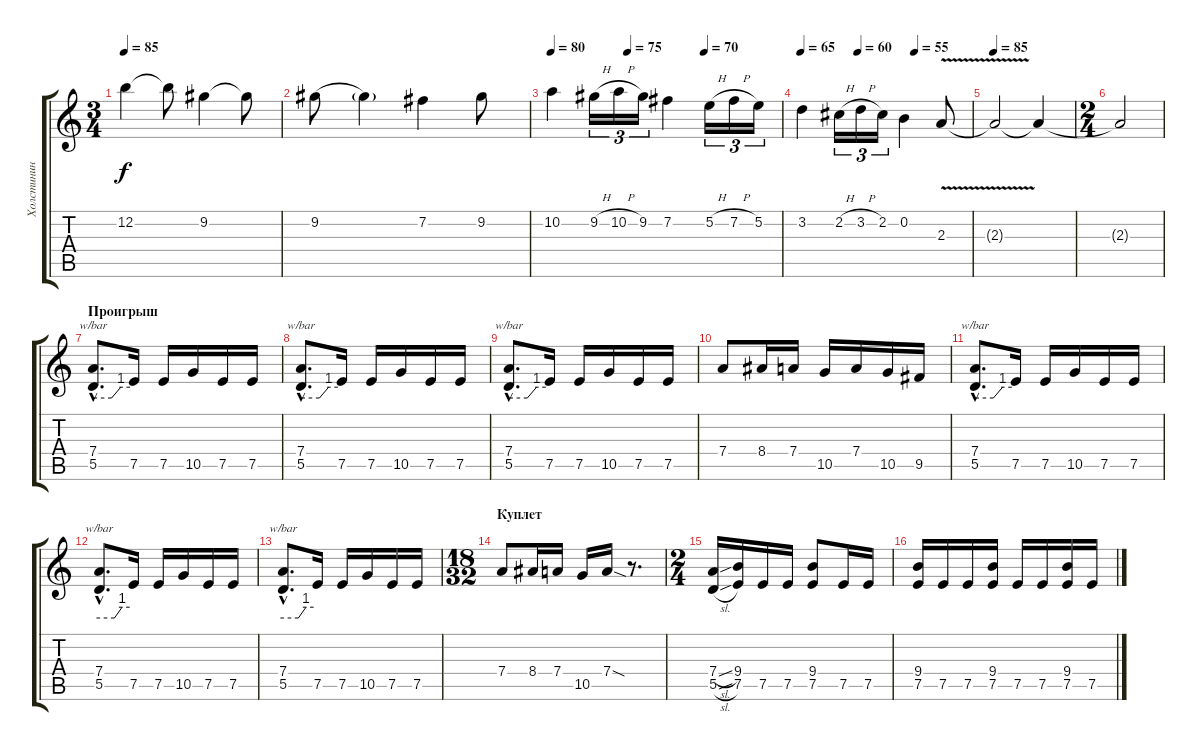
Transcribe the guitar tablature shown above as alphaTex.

\track ("Холстинин" "Холстинин") {instrument overdrivenguitar}
\staff {score tabs}
\tuning (E4 B3 G3 D3 A2 E2) {hide}
\ts (3 4)
\tempo 85
\clef g2
\ks c
12.2{t}.4{dy f} 12.2{t}.8 9.2.4 9.2{t}.8 |
9.2{be (hold 0 0 60 0)}.8 9.2{t}.4 7.2.4 9.2.8 |
\tempo 80
\tempo (75 0.3333333333333333)
\tempo (70 0.6666666666666666)
10.2.4 9.2{h}.16{tu (3 2)} 10.2{h}.16{tu (3 2)} 9.2.16{tu (3 2)} 7.2.4 5.2{h}.16{tu (3 2)} 7.2{h}.16{tu (3 2)} 5.2.16{tu (3 2)} |
\tempo 65
\tempo (60 0.3333333333333333)
\tempo (55 0.6666666666666666)
3.2.4 2.2{h}.16{tu (3 2)} 3.2{h}.16{tu (3 2)} 2.2.16{tu (3 2)} 0.2.4 2.3{v}.8 |
\tempo 85
2.3{t}.2 2.3{t}.4 |
\ts (2 4)
2.3{t}.2 |
\section ("" "Проигрыш")
(7.4{hac} 5.5{hac}).8{d tbe (custom default 0 0 30 0 45 4 60 4)} 7.5.16 7.5.16 10.5.16 7.5.16 7.5.16 |
(7.4{hac} 5.5{hac}).8{d tbe (custom default 0 0 30 0 45 4 60 4)} 7.5.16 7.5.16 10.5.16 7.5.16 7.5.16 |
(7.4{hac} 5.5{hac}).8{d tbe (custom default 0 0 30 0 45 4 60 4)} 7.5.16 7.5.16 10.5.16 7.5.16 7.5.16 |
7.4.8 8.4.16 7.4.16 10.5.16 7.4.16 10.5.16 9.5.16 |
(7.4{hac} 5.5{hac}).8{d tbe (custom default 0 0 30 0 45 4 60 4)} 7.5.16 7.5.16 10.5.16 7.5.16 7.5.16 |
(7.4{hac} 5.5{hac}).8{d tbe (custom default 0 0 30 0 45 4 60 4)} 7.5.16 7.5.16 10.5.16 7.5.16 7.5.16 |
(7.4{hac} 5.5{hac}).8{d tbe (custom default 0 0 30 0 45 4 60 4)} 7.5.16 7.5.16 10.5.16 7.5.16 7.5.16 |
\ts (18 32)
\section ("" "Куплет")
7.4.8 8.4.16 7.4.16 10.5.16 7.4{sod}.16 r.8{d} |
\ts (2 4)
(7.4{sl} 5.5{sl}).16 (9.4 7.5).16 7.5.16 7.5.16 (9.4 7.5).8 7.5.16 7.5.16 |
(9.4 7.5).16 7.5.16 7.5.16 (9.4 7.5).16 7.5.16 7.5.16 (9.4 7.5).16 7.5.16
